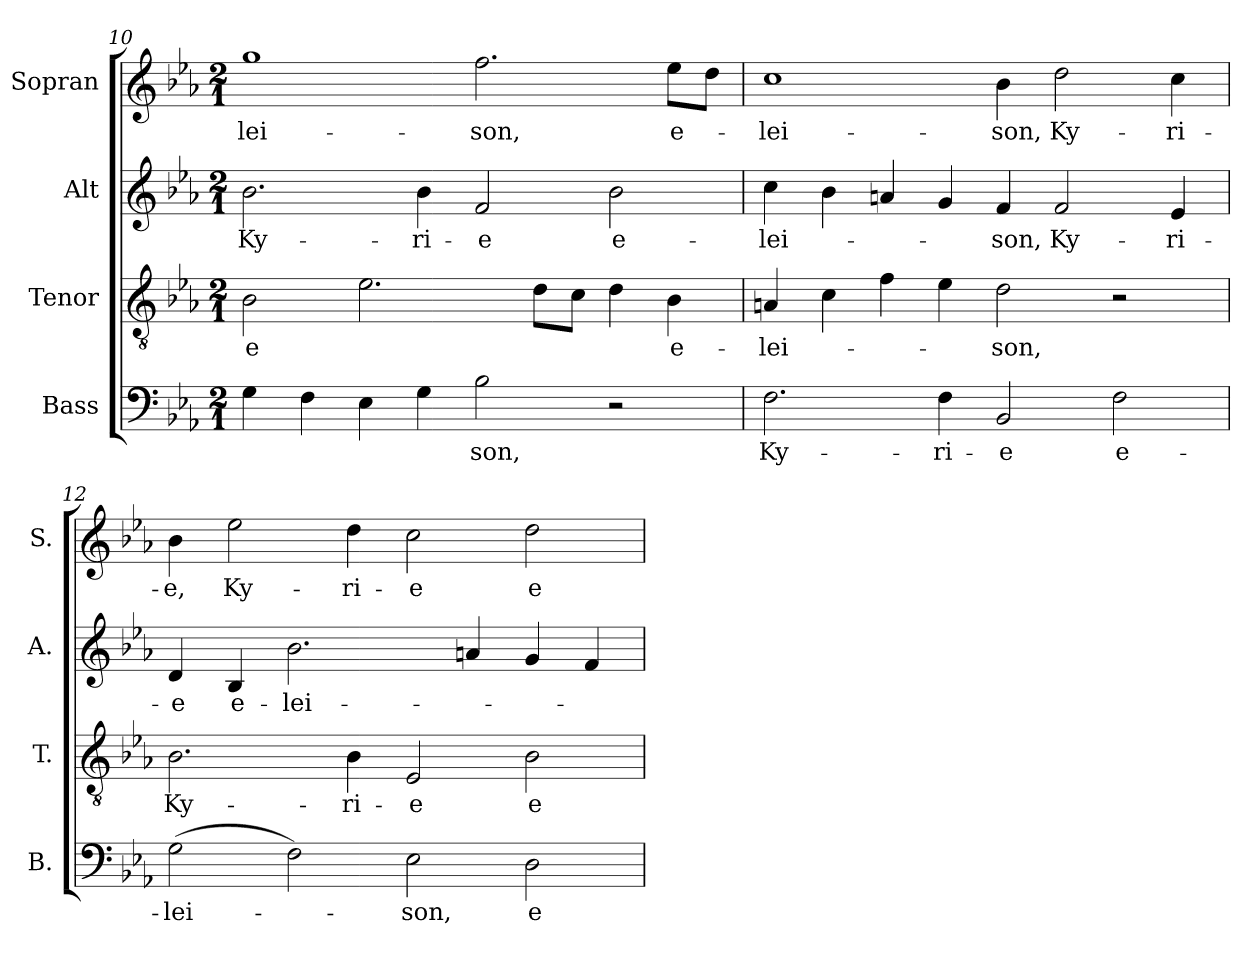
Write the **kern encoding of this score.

**kern	**text	**kern	**text	**kern	**text	**kern	**text
*part4	*part4	*part3	*part3	*part2	*part2	*part1	*part1
*staff4	*staff4	*staff3	*staff3	*staff2	*staff2	*staff1	*staff1
*I"Bass	*	*I"Tenor	*	*I"Alt	*	*I"Sopran	*
*I'B.	*	*I'T.	*	*I'A.	*	*I'S.	*
*clefF4	*	*clefGv2	*	*clefG2	*	*clefG2	*
*k[b-e-a-]	*	*k[b-e-a-]	*	*k[b-e-a-]	*	*k[b-e-a-]	*
*E-:	*	*E-:	*	*E-:	*	*E-:	*
*M2/1	*	*M2/1	*	*M2/1	*	*M2/1	*
=10	=10	=10	=10	=10	=10	=10	=10
!	!	!	!LO:LY:b	!	!LO:LY:b	!	!LO:LY:b
4G\	.	2B-\	-e	2.b-\	Ky-	1gg	-lei-
4F\	.	.	.	.	.	.	.
4E-\	.	2.e-\	.	.	.	.	.
!	!	!	!	!	!LO:LY:b	!	!
4G\	.	.	.	4b-\	-ri-	.	.
!	!LO:LY:b	!	!	!	!LO:LY:b	!	!LO:LY:b
2B-\	-son,	.	.	2f/	-e	2.ff\	-son,
.	.	8d\L	.	.	.	.	.
.	.	8c\J	.	.	.	.	.
!	!	!	!	!	!LO:LY:b	!	!
2r	.	4d\	.	2b-\	e-	.	.
!	!	!	!LO:LY:b	!	!	!	!LO:LY:b
.	.	4B-\	e-	.	.	8ee-\L	e-
.	.	.	.	.	.	8dd\J	.
=11	=11	=11	=11	=11	=11	=11	=11
!	!LO:LY:b	!	!LO:LY:b	!	!LO:LY:b	!	!LO:LY:b
2.F\	Ky-	4An/	-lei-	4cc\	-lei-	1cc	-lei-
.	.	4c\	.	4b-\	.	.	.
.	.	4f\	.	4an/	.	.	.
!	!LO:LY:b	!	!	!	!	!	!
4F\	-ri-	4e-\	.	4g/	.	.	.
!	!LO:LY:b	!	!LO:LY:b	!	!LO:LY:b	!	!LO:LY:b
2BB-/	-e	2d\	-son,	4f/	-son,	4b-\	-son,
!	!	!	!	!	!LO:LY:b	!	!LO:LY:b
.	.	.	.	2f/	Ky-	2dd\	Ky-
!	!LO:LY:b	!	!	!	!	!	!
2F\	e-	2r	.	.	.	.	.
!	!	!	!	!	!LO:LY:b	!	!LO:LY:b
.	.	.	.	4e-/	-ri-	4cc\	-ri-
=12	=12	=12	=12	=12	=12	=12	=12
!	!LO:LY:b	!	!LO:LY:b	!	!LO:LY:b	!	!LO:LY:b
(>2G\	-lei-	2.B-\	Ky-	4d/	-e	4b-\	-e,
!	!	!	!	!	!LO:LY:b	!	!LO:LY:b
.	.	.	.	4B-/	e-	2ee-\	Ky-
!	!	!	!	!	!LO:LY:b	!	!
2F\)	.	.	.	2.b-\	-lei-	.	.
!	!	!	!LO:LY:b	!	!	!	!LO:LY:b
.	.	4B-\	-ri-	.	.	4dd\	-ri-
!	!LO:LY:b	!	!LO:LY:b	!	!	!	!LO:LY:b
2E-\	-son,	2E-/	-e	.	.	2cc\	-e
.	.	.	.	4an/	.	.	.
!	!LO:LY:b	!	!LO:LY:b	!	!	!	!LO:LY:b
2D\	e-	2B-\	e-	4g/	.	2dd\	e-
.	.	.	.	4f/	.	.	.
=	=	=	=	=	=	=	=
*-	*-	*-	*-	*-	*-	*-	*-
